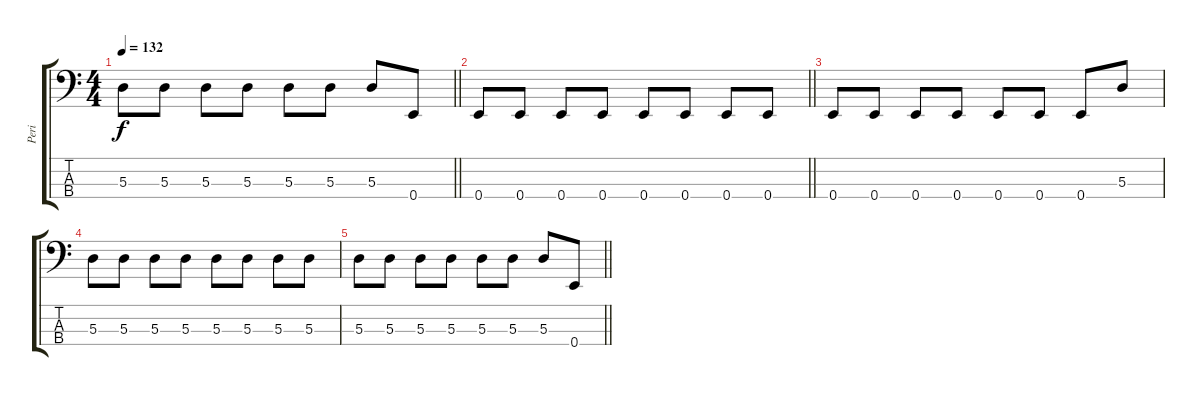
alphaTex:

\track ("Peri" "Peri") {instrument electricbassfinger}
\staff {score tabs}
\tuning (G2 D2 A1 E1) {hide}
\ts (4 4)
\tempo 132
\clef f4
\barLineRight lightlight
\ks c
5.3.8{dy f} 5.3.8 5.3.8 5.3.8 5.3.8 5.3.8 5.3.8 0.4.8 |
\barLineRight lightlight
0.4.8 0.4.8 0.4.8 0.4.8 0.4.8 0.4.8 0.4.8 0.4.8 |
0.4.8 0.4.8 0.4.8 0.4.8 0.4.8 0.4.8 0.4.8 5.3.8 |
5.3.8 5.3.8 5.3.8 5.3.8 5.3.8 5.3.8 5.3.8 5.3.8 |
\barLineRight lightlight
5.3.8 5.3.8 5.3.8 5.3.8 5.3.8 5.3.8 5.3.8 0.4.8
